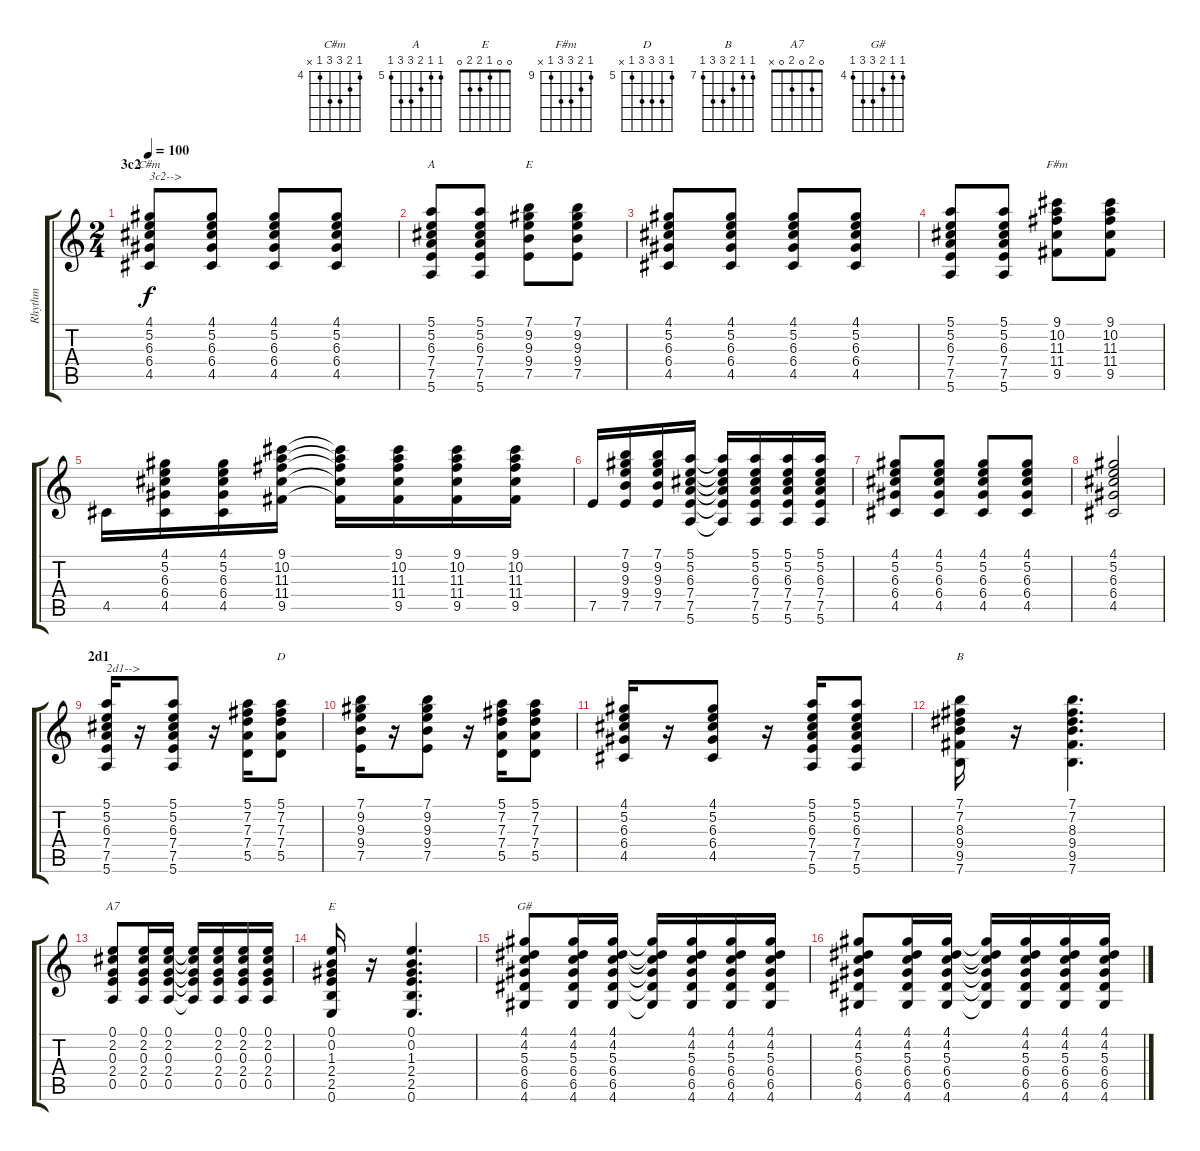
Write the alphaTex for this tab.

\track ("Rhythm" "Rhythm") {instrument acousticguitarsteel}
\staff {score tabs}
\tuning (E4 B3 G3 D3 A2 E2) {hide}
\chord ("C#m" 4 5 6 6 4 x) {firstfret 4}
\chord ("A" 5 5 6 7 7 5) {firstfret 5}
\chord ("E" 7 9 9 9 7 x) {firstfret 7}
\chord ("F#m" 9 10 11 11 9 x) {firstfret 9}
\chord ("D" 5 7 7 7 5 x) {firstfret 5}
\chord ("B" 7 7 8 9 9 7) {firstfret 7}
\chord ("A7" 0 2 0 2 0 x)
\chord ("E" 0 0 1 2 2 0)
\chord ("G#" 4 4 5 6 6 4) {firstfret 4}
\ts (2 4)
\section ("" "3c2")
\tempo 100
\clef g2
\ks c
(4.1 5.2 6.3 6.4 4.5).8{ch "C#m" txt "3c2-->" dy f} (4.1 5.2 6.3 6.4 4.5).8 (4.1 5.2 6.3 6.4 4.5).8 (4.1 5.2 6.3 6.4 4.5).8 |
(5.1 5.2 6.3 7.4 7.5 5.6).8{ch "A"} (5.1 5.2 6.3 7.4 7.5 5.6).8 (7.1 9.2 9.3 9.4 7.5).8{ch "E"} (7.1 9.2 9.3 9.4 7.5).8 |
(4.1 5.2 6.3 6.4 4.5).8 (4.1 5.2 6.3 6.4 4.5).8 (4.1 5.2 6.3 6.4 4.5).8 (4.1 5.2 6.3 6.4 4.5).8 |
(5.1 5.2 6.3 7.4 7.5 5.6).8 (5.1 5.2 6.3 7.4 7.5 5.6).8 (9.1 10.2 11.3 11.4 9.5).8{ch "F#m"} (9.1 10.2 11.3 11.4 9.5).8 |
4.5.16 (4.1 5.2 6.3 6.4 4.5).16 (4.1 5.2 6.3 6.4 4.5).16 (9.1 10.2 11.3 11.4 9.5).16 (9.1{t} 10.2{t} 11.3{t} 11.4{t} 9.5{t}).16 (9.1 10.2 11.3 11.4 9.5).16 (9.1 10.2 11.3 11.4 9.5).16 (9.1 10.2 11.3 11.4 9.5).16 |
7.5.16 (7.1 9.2 9.3 9.4 7.5).16 (7.1 9.2 9.3 9.4 7.5).16 (5.1 5.2 6.3 7.4 7.5 5.6).16 (5.1{t} 5.2{t} 6.3{t} 7.4{t} 7.5{t} 5.6{t}).16 (5.1 5.2 6.3 7.4 7.5 5.6).16 (5.1 5.2 6.3 7.4 7.5 5.6).16 (5.1 5.2 6.3 7.4 7.5 5.6).16 |
(4.1 5.2 6.3 6.4 4.5).8 (4.1 5.2 6.3 6.4 4.5).8 (4.1 5.2 6.3 6.4 4.5).8 (4.1 5.2 6.3 6.4 4.5).8 |
(4.1 5.2 6.3 6.4 4.5).2 |
\section ("" "2d1")
(5.1 5.2 6.3 7.4 7.5 5.6).16{txt "2d1-->"} r.16 (5.1 5.2 6.3 7.4 7.5 5.6).8 r.16 (5.1 7.2 7.3 7.4 5.5).16 (5.1 7.2 7.3 7.4 5.5).8{ch "D"} |
(7.1 9.2 9.3 9.4 7.5).16 r.16 (7.1 9.2 9.3 9.4 7.5).8 r.16 (5.1 7.2 7.3 7.4 5.5).16 (5.1 7.2 7.3 7.4 5.5).8 |
(4.1 5.2 6.3 6.4 4.5).16 r.16 (4.1 5.2 6.3 6.4 4.5).8 r.16 (5.1 5.2 6.3 7.4 7.5 5.6).16 (5.1 5.2 6.3 7.4 7.5 5.6).8 |
(7.1 7.2 8.3 9.4 9.5 7.6).16{ch "B"} r.16 (7.1 7.2 8.3 9.4 9.5 7.6).4{d} |
(0.1 2.2 0.3 2.4 0.5).8{ch "A7"} (0.1 2.2 0.3 2.4 0.5).16 (0.1 2.2 0.3 2.4 0.5).16 (0.1{t} 2.2{t} 0.3{t} 2.4{t} 0.5{t}).16 (0.1 2.2 0.3 2.4 0.5).16 (0.1 2.2 0.3 2.4 0.5).16 (0.1 2.2 0.3 2.4 0.5).16 |
(0.1 0.2 1.3 2.4 2.5 0.6).16{ch "E"} r.16 (0.1 0.2 1.3 2.4 2.5 0.6).4{d} |
(4.1 4.2 5.3 6.4 6.5 4.6).8{ch "G#"} (4.1 4.2 5.3 6.4 6.5 4.6).16 (4.1 4.2 5.3 6.4 6.5 4.6).16 (4.1{t} 4.2{t} 5.3{t} 6.4{t} 6.5{t} 4.6{t}).16 (4.1 4.2 5.3 6.4 6.5 4.6).16 (4.1 4.2 5.3 6.4 6.5 4.6).16 (4.1 4.2 5.3 6.4 6.5 4.6).16 |
(4.1 4.2 5.3 6.4 6.5 4.6).8 (4.1 4.2 5.3 6.4 6.5 4.6).16 (4.1 4.2 5.3 6.4 6.5 4.6).16 (4.1{t} 4.2{t} 5.3{t} 6.4{t} 6.5{t} 4.6{t}).16 (4.1 4.2 5.3 6.4 6.5 4.6).16 (4.1 4.2 5.3 6.4 6.5 4.6).16 (4.1 4.2 5.3 6.4 6.5 4.6).16
